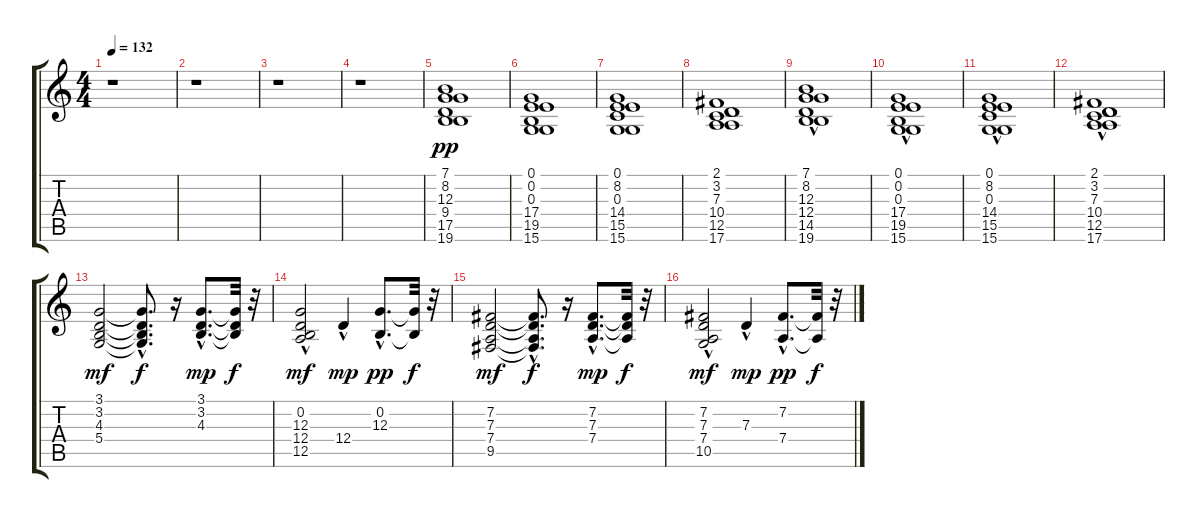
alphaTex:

\track "" {instrument synthstrings1}
\staff {score tabs}
\tuning (E4 B3 G3 D3 A2 E2) {hide}
\ts (4 4)
\tempo 132
\clef g2
\ks c
r.1{dy pp} |
r.1 |
r.1 |
r.1 |
(7.1 8.2 12.3 9.4 17.5 19.6).1 |
(0.1 0.2 0.3 17.4 19.5 15.6).1 |
(0.1 8.2 0.3 14.4 15.5 15.6).1 |
(2.1 3.2 7.3 10.4 12.5 17.6).1 |
(7.1{hac} 8.2 12.3 12.4 14.5 19.6).1 |
(0.1 0.2{hac} 0.3 17.4 19.5 15.6).1 |
(0.1 8.2{hac} 0.3 14.4 15.5 15.6).1 |
(2.1{hac} 3.2 7.3 10.4{hac} 12.5 17.6).1 |
(3.1 3.2 4.3 5.4).2{dy mf} (3.1{hac t} 3.2{hac t} 4.3{hac t} 5.4{hac t}).8{d dy f} r.16 (3.1{hac} 3.2{hac} 4.3{hac}).8{d dy mp} (3.1{t} 3.2{t} 4.3{t}).32{dy f} r.32 |
(0.2{hac} 12.3 12.4 12.5).2{dy mf} 12.4{hac}.4{dy mp} (0.2{hac} 12.3{hac}).8{d dy pp} (0.2{t} 12.3{t}).32{dy f} r.32 |
(7.2 7.3 7.4 9.5).2{dy mf} (7.2{hac t} 7.3{hac t} 7.4{hac t} 9.5{hac t}).8{d dy f} r.16 (7.2{hac} 7.3{hac} 7.4{hac}).8{d dy mp} (7.2{t} 7.3{t} 7.4{t}).32{dy f} r.32 |
(7.2 7.3 7.4{hac} 10.5).2{dy mf} 7.3{hac}.4{dy mp} (7.2{hac} 7.4{hac}).8{d dy pp} (7.2{t} 7.4{t}).32{dy f} r.32
